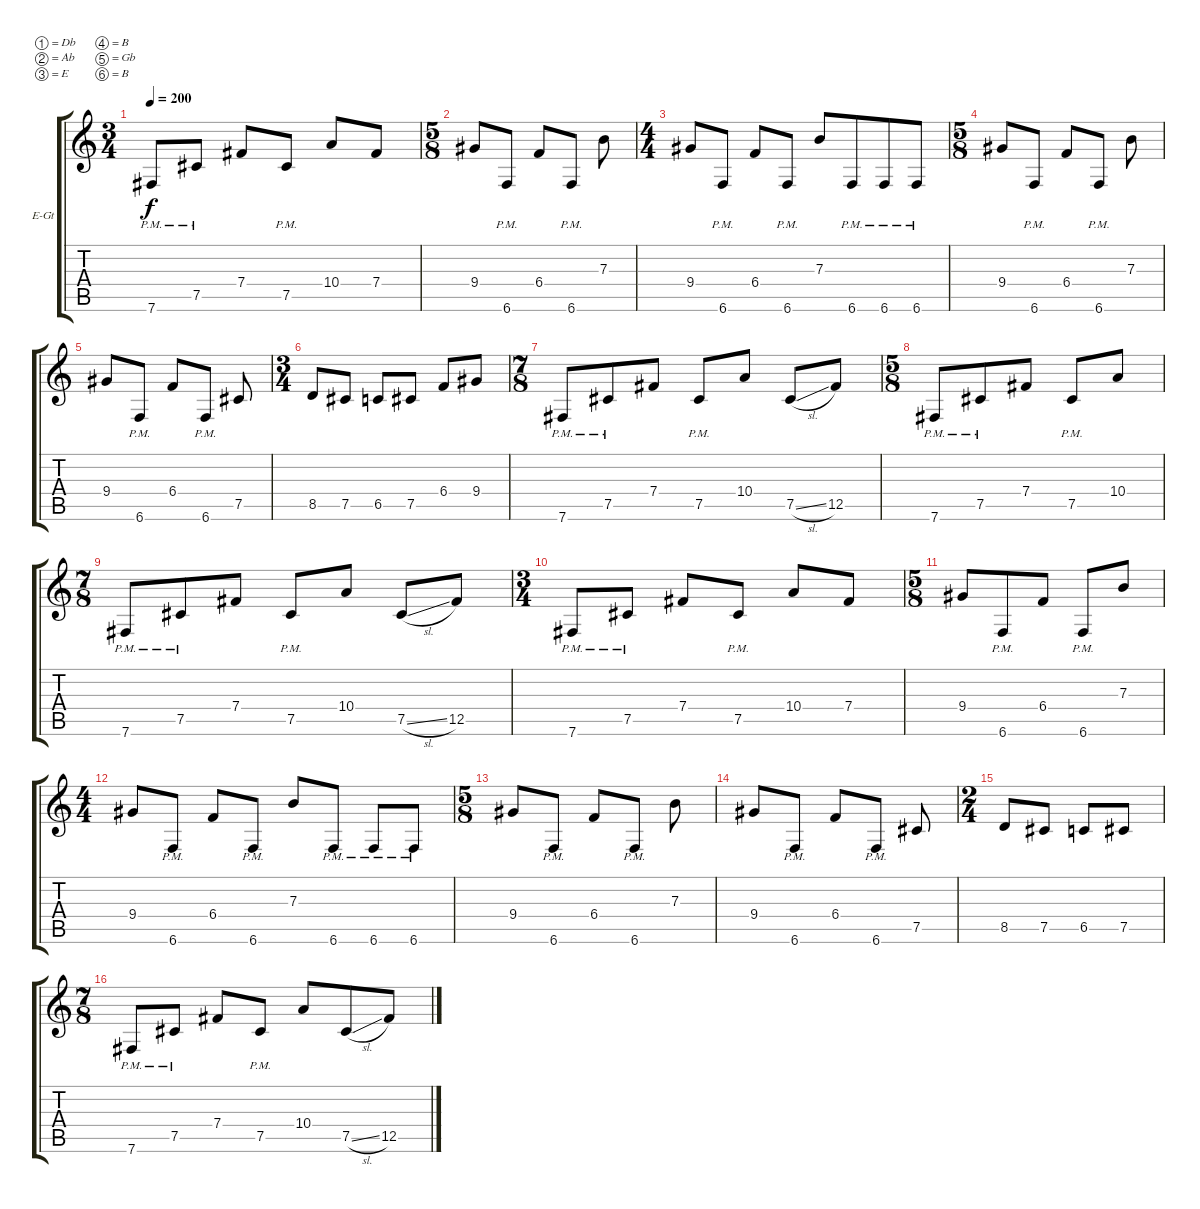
\bracketExtendMode groupsimilarinstruments
\firstSystemTrackNameOrientation horizontal
\otherSystemsTrackNameOrientation horizontal
\track ("Rhythm Left" "E-Gt") {instrument overdrivenguitar}
\staff {score tabs}
\tuning (Db4 Ab3 E3 B2 Gb2 B1)
\ts (3 4)
\beaming (8 2 2 2)
\tempo 200
\clef g2
\ks c
7.6{pm}.8{dy f} 7.5{pm}.8 7.4.8 7.5{pm}.8 10.4.8 7.4.8 |
\ts (5 8)
\beaming (8 2 2 1)
9.4.8 6.6{pm}.8 6.4.8 6.6{pm}.8 7.3.8 |
\ts (4 4)
\beaming (8 2 2 4)
9.4.8 6.6{pm}.8 6.4.8 6.6{pm}.8 7.3.8 6.6{pm}.8 6.6{pm}.8 6.6{pm}.8 |
\ts (5 8)
\beaming (8 2 2 1)
9.4.8 6.6{pm}.8 6.4.8 6.6{pm}.8 7.3.8 |
9.4.8 6.6{pm}.8 6.4.8 6.6{pm}.8 7.5.8 |
\ts (3 4)
\beaming (8 2 2 2)
8.5.8 7.5.8 6.5.8 7.5.8 6.4.8 9.4.8 |
\ts (7 8)
\beaming (8 3 2 2)
7.6{pm}.8 7.5{pm}.8 7.4.8 7.5{pm}.8 10.4.8 7.5{sl}.8 12.5.8 |
\ts (5 8)
\beaming (8 3 2)
7.6{pm}.8 7.5{pm}.8 7.4.8 7.5{pm}.8 10.4.8 |
\ts (7 8)
\beaming (8 3 2 2)
7.6{pm}.8 7.5{pm}.8 7.4.8 7.5{pm}.8 10.4.8 7.5{sl}.8 12.5.8 |
\ts (3 4)
\beaming (8 2 2 2)
7.6{pm}.8 7.5{pm}.8 7.4.8 7.5{pm}.8 10.4.8 7.4.8 |
\ts (5 8)
\beaming (8 3 2)
9.4.8 6.6{pm}.8 6.4.8 6.6{pm}.8 7.3.8 |
\ts (4 4)
\beaming (8 2 2 2 2)
9.4.8 6.6{pm}.8 6.4.8 6.6{pm}.8 7.3.8 6.6{pm}.8 6.6{pm}.8 6.6{pm}.8 |
\ts (5 8)
\beaming (8 2 2 2)
9.4.8 6.6{pm}.8 6.4.8 6.6{pm}.8 7.3.8 |
9.4.8 6.6{pm}.8 6.4.8 6.6{pm}.8 7.5.8 |
\ts (2 4)
\beaming (8 2 2)
8.5.8 7.5.8 6.5.8 7.5.8 |
\ts (7 8)
\beaming (8 2 2 3)
7.6{pm}.8 7.5{pm}.8 7.4.8 7.5{pm}.8 10.4.8 7.5{sl}.8 12.5.8
